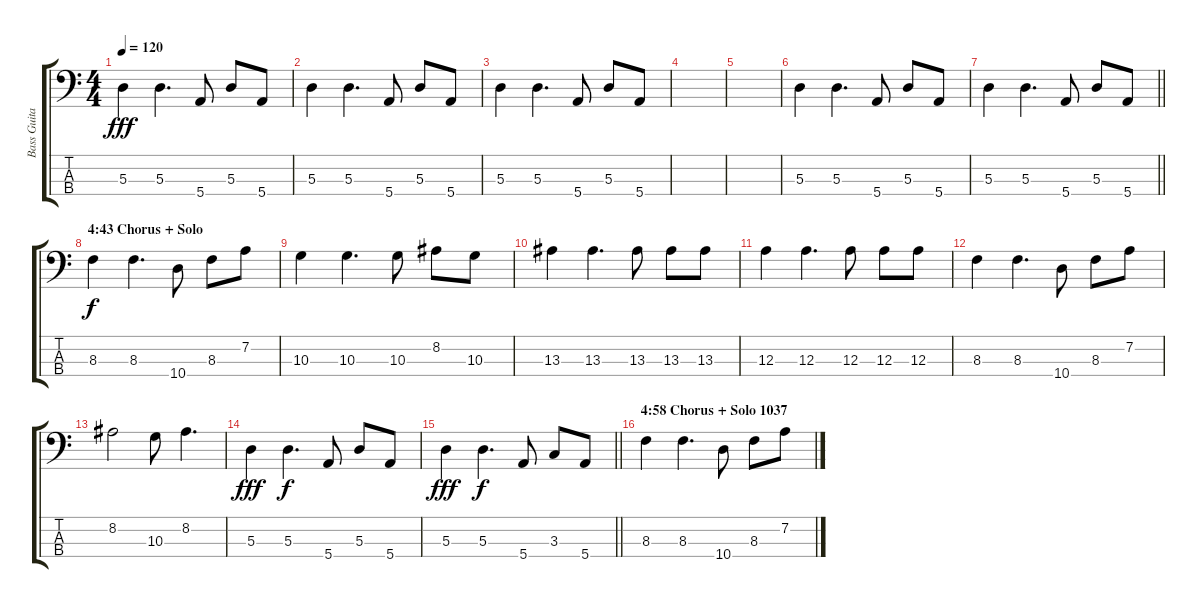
\track ("Bass Guitar" "Bass Guita") {instrument acousticbass}
\staff {score tabs}
\tuning (G2 D2 A1 E1) {hide}
\ts (4 4)
\tempo 120
\clef f4
\ks c
5.3.4{dy fff} 5.3.4{d} 5.4.8 5.3.8 5.4.8 |
5.3.4 5.3.4{d} 5.4.8 5.3.8 5.4.8 |
5.3.4 5.3.4{d} 5.4.8 5.3.8 5.4.8 |
|
|
5.3.4 5.3.4{d} 5.4.8 5.3.8 5.4.8 |
\barLineRight lightlight
5.3.4 5.3.4{d} 5.4.8 5.3.8 5.4.8 |
\section ("" "4:43 Chorus + Solo")
8.3.4{dy f} 8.3.4{d} 10.4.8 8.3.8 7.2.8 |
10.3.4 10.3.4{d} 10.3.8 8.2.8 10.3.8 |
13.3.4 13.3.4{d} 13.3.8 13.3.8 13.3.8 |
12.3.4 12.3.4{d} 12.3.8 12.3.8 12.3.8 |
8.3.4 8.3.4{d} 10.4.8 8.3.8 7.2.8 |
8.2.2 10.3.8 8.2.4{d} |
5.3.4{dy fff} 5.3.4{d dy f} 5.4.8 5.3.8 5.4.8 |
\barLineRight lightlight
5.3.4{dy fff} 5.3.4{d dy f} 5.4.8 3.3.8 5.4.8 |
\section ("" "4:58 Chorus + Solo 1037")
8.3.4 8.3.4{d} 10.4.8 8.3.8 7.2.8
